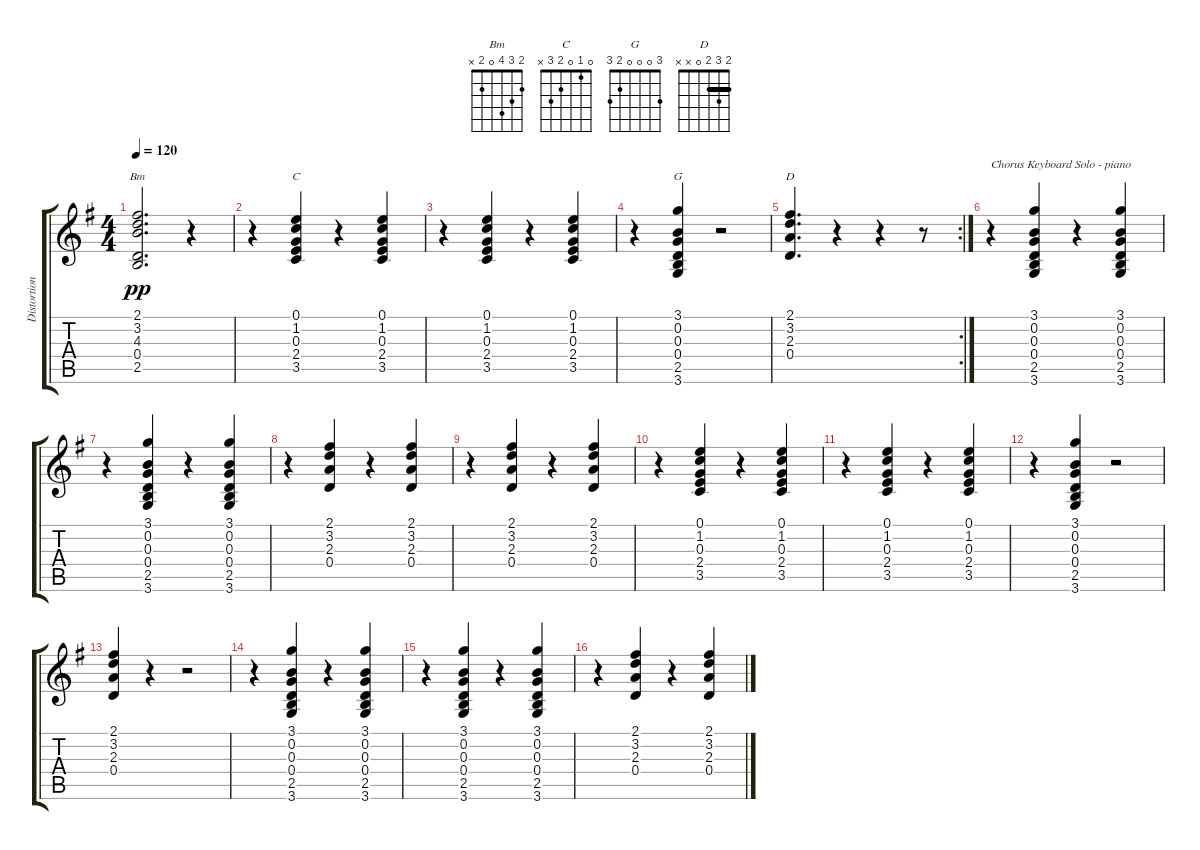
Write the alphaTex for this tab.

\track ("Distortion Guitar 2" "Distortion") {instrument overdrivenguitar}
\staff {score tabs}
\tuning (E4 B3 G3 D3 A2 E2) {hide}
\chord ("Bm" 2 3 4 0 2 x)
\chord ("C" 0 1 0 2 3 x)
\chord ("G" 3 0 0 0 2 3)
\chord ("D" 2 3 2 0 x x) {barre 2}
\ts (4 4)
\tempo 120
\clef g2
\ks g
(2.1 3.2 4.3 0.4 2.5).2{d ch "Bm" dy pp} r.4 |
r.4 (0.1 1.2 0.3 2.4 3.5).4{ch "C"} r.4 (0.1 1.2 0.3 2.4 3.5).4 |
r.4 (0.1 1.2 0.3 2.4 3.5).4 r.4 (0.1 1.2 0.3 2.4 3.5).4 |
r.4 (3.1 0.2 0.3 0.4 2.5 3.6).4{ch "G"} r.2 |
\rc 2
(2.1 3.2 2.3 0.4).4{d ch "D"} r.4 r.4 r.8 |
r.4{txt "Chorus Keyboard Solo - piano"} (3.1 0.2 0.3 0.4 2.5 3.6).4 r.4 (3.1 0.2 0.3 0.4 2.5 3.6).4 |
r.4 (3.1 0.2 0.3 0.4 2.5 3.6).4 r.4 (3.1 0.2 0.3 0.4 2.5 3.6).4 |
r.4 (2.1 3.2 2.3 0.4).4 r.4 (2.1 3.2 2.3 0.4).4 |
r.4 (2.1 3.2 2.3 0.4).4 r.4 (2.1 3.2 2.3 0.4).4 |
r.4 (0.1 1.2 0.3 2.4 3.5).4 r.4 (0.1 1.2 0.3 2.4 3.5).4 |
r.4 (0.1 1.2 0.3 2.4 3.5).4 r.4 (0.1 1.2 0.3 2.4 3.5).4 |
r.4 (3.1 0.2 0.3 0.4 2.5 3.6).4 r.2 |
(2.1 3.2 2.3 0.4).4 r.4 r.2 |
r.4 (3.1 0.2 0.3 0.4 2.5 3.6).4 r.4 (3.1 0.2 0.3 0.4 2.5 3.6).4 |
r.4 (3.1 0.2 0.3 0.4 2.5 3.6).4 r.4 (3.1 0.2 0.3 0.4 2.5 3.6).4 |
r.4 (2.1 3.2 2.3 0.4).4 r.4 (2.1 3.2 2.3 0.4).4
